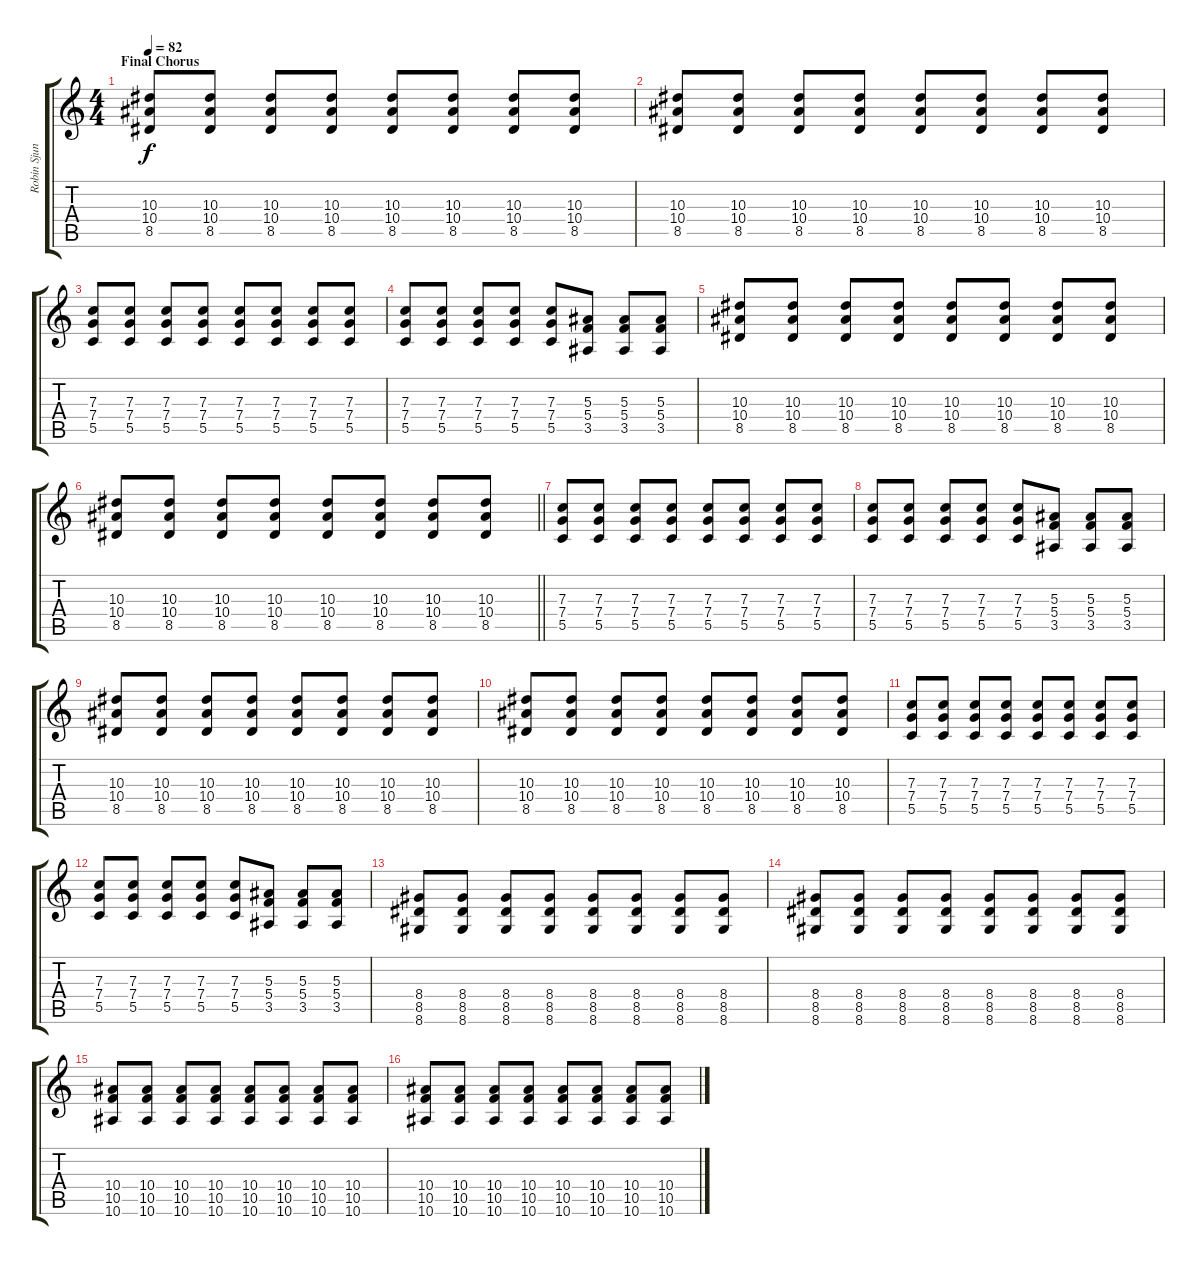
\track ("Robin Sjunnesson" "Robin Sjun") {instrument overdrivenguitar}
\staff {score tabs}
\tuning (D4 A3 F3 C3 G2 C2) {hide}
\ts (4 4)
\section ("" "Final Chorus")
\tempo 82
\clef g2
\ks c
(10.3 10.4 8.5).8{dy f} (10.3 10.4 8.5).8 (10.3 10.4 8.5).8 (10.3 10.4 8.5).8 (10.3 10.4 8.5).8 (10.3 10.4 8.5).8 (10.3 10.4 8.5).8 (10.3 10.4 8.5).8 |
(10.3 10.4 8.5).8 (10.3 10.4 8.5).8 (10.3 10.4 8.5).8 (10.3 10.4 8.5).8 (10.3 10.4 8.5).8 (10.3 10.4 8.5).8 (10.3 10.4 8.5).8 (10.3 10.4 8.5).8 |
(7.3 7.4 5.5).8 (7.3 7.4 5.5).8 (7.3 7.4 5.5).8 (7.3 7.4 5.5).8 (7.3 7.4 5.5).8 (7.3 7.4 5.5).8 (7.3 7.4 5.5).8 (7.3 7.4 5.5).8 |
(7.3 7.4 5.5).8 (7.3 7.4 5.5).8 (7.3 7.4 5.5).8 (7.3 7.4 5.5).8 (7.3 7.4 5.5).8 (5.3 5.4 3.5).8 (5.3 5.4 3.5).8 (5.3 5.4 3.5).8 |
(10.3 10.4 8.5).8 (10.3 10.4 8.5).8 (10.3 10.4 8.5).8 (10.3 10.4 8.5).8 (10.3 10.4 8.5).8 (10.3 10.4 8.5).8 (10.3 10.4 8.5).8 (10.3 10.4 8.5).8 |
\barLineRight lightlight
(10.3 10.4 8.5).8 (10.3 10.4 8.5).8 (10.3 10.4 8.5).8 (10.3 10.4 8.5).8 (10.3 10.4 8.5).8 (10.3 10.4 8.5).8 (10.3 10.4 8.5).8 (10.3 10.4 8.5).8 |
(7.3 7.4 5.5).8 (7.3 7.4 5.5).8 (7.3 7.4 5.5).8 (7.3 7.4 5.5).8 (7.3 7.4 5.5).8 (7.3 7.4 5.5).8 (7.3 7.4 5.5).8 (7.3 7.4 5.5).8 |
(7.3 7.4 5.5).8 (7.3 7.4 5.5).8 (7.3 7.4 5.5).8 (7.3 7.4 5.5).8 (7.3 7.4 5.5).8 (5.3 5.4 3.5).8 (5.3 5.4 3.5).8 (5.3 5.4 3.5).8 |
(10.3 10.4 8.5).8 (10.3 10.4 8.5).8 (10.3 10.4 8.5).8 (10.3 10.4 8.5).8 (10.3 10.4 8.5).8 (10.3 10.4 8.5).8 (10.3 10.4 8.5).8 (10.3 10.4 8.5).8 |
(10.3 10.4 8.5).8 (10.3 10.4 8.5).8 (10.3 10.4 8.5).8 (10.3 10.4 8.5).8 (10.3 10.4 8.5).8 (10.3 10.4 8.5).8 (10.3 10.4 8.5).8 (10.3 10.4 8.5).8 |
(7.3 7.4 5.5).8 (7.3 7.4 5.5).8 (7.3 7.4 5.5).8 (7.3 7.4 5.5).8 (7.3 7.4 5.5).8 (7.3 7.4 5.5).8 (7.3 7.4 5.5).8 (7.3 7.4 5.5).8 |
(7.3 7.4 5.5).8 (7.3 7.4 5.5).8 (7.3 7.4 5.5).8 (7.3 7.4 5.5).8 (7.3 7.4 5.5).8 (5.3 5.4 3.5).8 (5.3 5.4 3.5).8 (5.3 5.4 3.5).8 |
(8.4 8.5 8.6).8 (8.4 8.5 8.6).8 (8.4 8.5 8.6).8 (8.4 8.5 8.6).8 (8.4 8.5 8.6).8 (8.4 8.5 8.6).8 (8.4 8.5 8.6).8 (8.4 8.5 8.6).8 |
(8.4 8.5 8.6).8 (8.4 8.5 8.6).8 (8.4 8.5 8.6).8 (8.4 8.5 8.6).8 (8.4 8.5 8.6).8 (8.4 8.5 8.6).8 (8.4 8.5 8.6).8 (8.4 8.5 8.6).8 |
(10.4 10.5 10.6).8 (10.4 10.5 10.6).8 (10.4 10.5 10.6).8 (10.4 10.5 10.6).8 (10.4 10.5 10.6).8 (10.4 10.5 10.6).8 (10.4 10.5 10.6).8 (10.4 10.5 10.6).8 |
(10.4 10.5 10.6).8 (10.4 10.5 10.6).8 (10.4 10.5 10.6).8 (10.4 10.5 10.6).8 (10.4 10.5 10.6).8 (10.4 10.5 10.6).8 (10.4 10.5 10.6).8 (10.4 10.5 10.6).8
